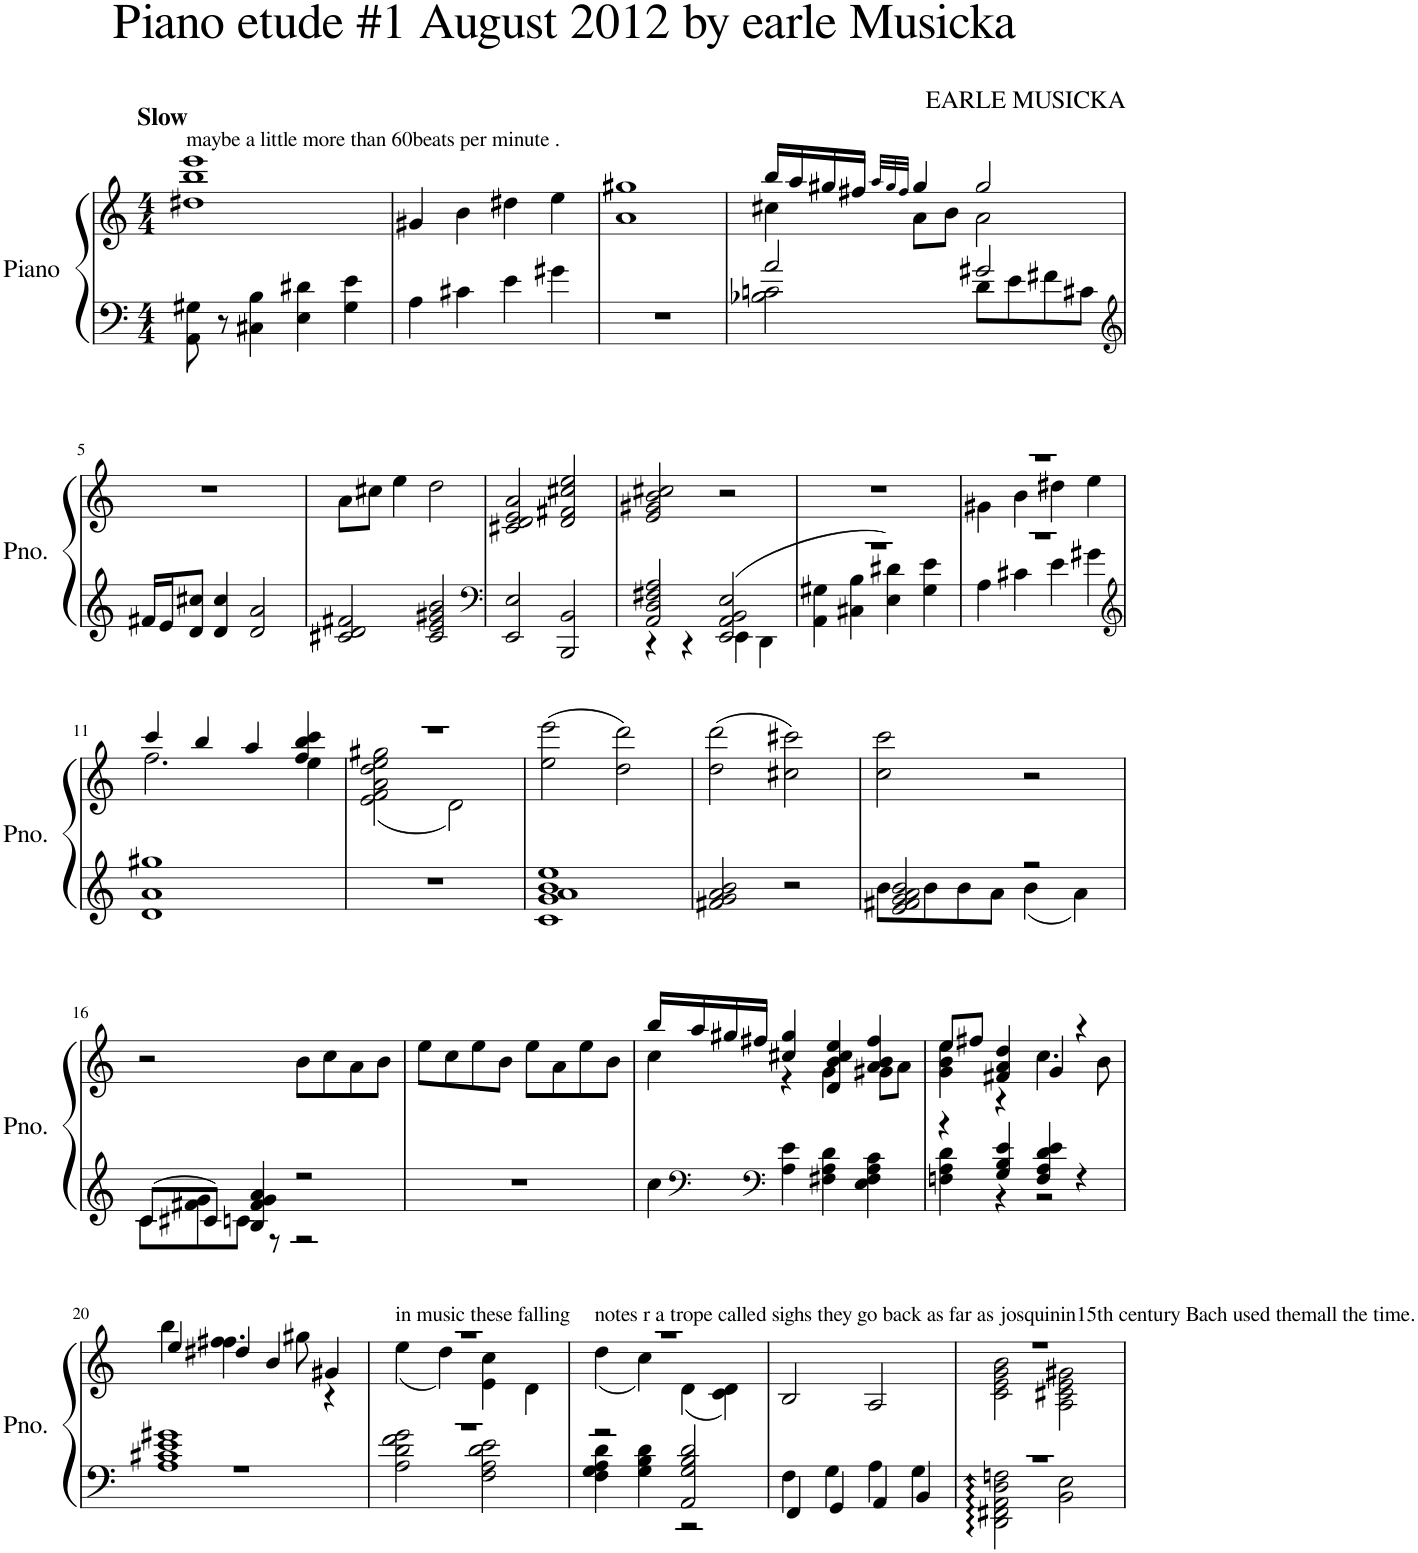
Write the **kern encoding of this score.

**kern	**kern
*part1	*part1
*staff2	*staff1
*I"Piano	*
*I'Pno.	*
*clefF4	*clefG2
*k[]	*k[]
*M4/4	*M4/4
=1	=1
*	*^
!	!LO:TX:a:B:t=Slow	!
!	!LO:TX:a:t=maybe a little more than 60beats per minute .	!
8AA\ 8G#X\	1eee	1dd#X 1bb
8r	.	.
4C#X\ 4B\	.	.
4E\ 4d#X\	.	.
4G#\ 4e\	.	.
*	*v	*v
=2	=2
4A\	4g#X/
4c#X\	4b\
4e\	4dd#X\
4g#X\	4ee\
=3	=3
1r	1a 1gg#X
=4	=4
*^	*^
2a/	2B-X\ 2cn\	16bb/LL	4cc#X\
.	.	16aa/	.
.	.	16gg#X/	.
.	.	16ff#X/JJ	.
.	.	32qaa/LLL	.
.	.	32qgg#/	.
.	.	32qff#/JJJ	.
.	.	4gg#/	8a\L
.	.	.	8b\J
2g#X/	8d\L	2gg#/	2a\
.	8e\	.	.
.	8f#X\	.	.
.	8c#X\J	.	.
*v	*v	*	*
*	*v	*v
!!LO:LB:g=z
=5	=5
*clefG2	*
16f#X/LL	1r
16e/J	.
8d/ 8cc#X/J	.
4d/ 4cc#/	.
2d/ 2a/	.
=6	=6
2c#X/ 2d/ 2f#X/	8a\L
.	8cc#X\J
.	4ee\
2c#/ 2e/ 2g#X/ 2b/	2dd\
=7	=7
*clefF4	*
2EE/ 2E/	2c#X/ 2d/ 2e/ 2a/
2BBB/ 2BB/	2d/ 2f#X/ 2cc#X/ 2ee/
=8	=8
*^	*
2AA/ 2D/ 2F#X/ 2A/	4r	2e/ 2g#X/ 2b/ 2cc#X/
.	4r	.
2EE/ 2AA/ 2BB/ 2E/	4EE\	2r
.	4DD\	.
=9	=9	=9
1r	4AA\ 4G#X\	1r
.	4C#X\ 4B\	.
.	4E\ 4d#X\	.
.	4G#\ 4e\	.
=10	=10	=10
*	*	*^
1r	4A\	1r	4g#X\
.	4c#X\	.	4b\
.	4e\	.	4dd#X\
.	4g#X\	.	4ee\
*v	*v	*	*
!!LO:LB:g=z	!!
=11	=11	=11
*clefG2	*	*
1d 1a 1gg#X	4ccc/	2.ff\
.	4bb/	.
.	4aa/	.
.	4ff/ 4bb/ 4ccc/	4ee\
=12	=12	=12
1r	1r	(2e\ 2f\ 2a\ 2dd\ 2ee\ 2gg#X\
.	.	2d\)
*	*v	*v
=13	=13
1c 1g 1a 1b 1ee	(2ee\ 2eee\
.	2dd\ 2ddd\)
=14	=14
2f#X/ 2g/ 2a/ 2b/	(2dd\ 2ddd\
2r	2cc#X\ 2ccc#X\)
=15	=15
*^	*
2e/ 2f#X/ 2g/ 2a/ 2b/	8b\L	2cc\ 2ccc\
.	8b\	.
.	8b\	.
.	8a\J	.
2r	4b\	2r
.	4a\	.
!!LO:LB:g=z
=16	=16	=16
8c/L	8c\L	2r
8c#X/J	8f#X\ 8g\	.
4B/ 4f#/ 4g/ 4a/	8cn\J	.
.	8r	.
2r	2r	8b\L
.	.	8cc\
.	.	8a\
.	.	8b\J
*v	*v	*
=17	=17
1r	8ee\L
.	8cc\
.	8ee\
.	8b\J
.	8ee\L
.	8a\
.	8ee\
.	8b\J
=18	=18
*	*^
4cc\	16bb/LL	4cc\
*clefF4	*	*
.	16aa/	.
.	16gg#X/	.
.	16ff#X/JJ	.
*clefF4	*	*
4A\ 4e\	4cc#X/ 4gg#/	4r
4F#X\ 4A\ 4d\	4d/ 4b/ 4cc#/ 4ee/	4g\
4E\ 4F#\ 4A\ 4c\	4a/ 4b/ 4ff#/	8g#X\L
.	.	8a\J
=19	=19	=19
*^	*	*
4r	4Fn\ 4A\ 4d\	8ee/L	4g\ 4b\ 4ee\
.	.	8ff#X/J	.
4G/ 4B/ 4e/	4r	4f#X/ 4a/ 4dd/	4r
4F/ 4A/ 4d/ 4e/	2r	4g/	4.cc\
4r	.	4r	.
.	.	.	8b\
!!LO:LB:g=z	!!
=20	=20	=20	=20
1r	1A 1c#X 1e 1g#X	4ee/	4bb\
.	.	4dd#X/	4.ff#X\ 4.ff#\
.	.	4b/	.
.	.	.	8gg#X\
.	.	4g#X/	4r
=21	=21	=21	=21
!	!	!LO:TX:a:t=in music these falling	!
1r	2A\ 2d\ 2f\ 2g\	1r	(4ee\
.	.	.	4dd\)
.	2F\ 2A\ 2d\ 2e\	.	4e\ 4cc\
.	.	.	4d\
=22	=22	=22	=22
!	!	!LO:TX:a:t=notes r a trope called sighs they go back as far as josquinin15th century Bach used themall the time.	!
2r	4F\ 4G\ 4A\ 4d\	1r	(4dd\
.	4G\ 4B\ 4d\	.	4cc\)
2AA/ 2G/ 2B/ 2d/	2r	.	(4d\
.	.	.	4c\ 4d\)
*	*	*v	*v
=23	=23	=23
4FF/	4F\	2B/
4GG/	4G\	.
4AA/	4A\	2A/
4BB/	4G\	.
=24	=24	=24
*	*	*^
1r	2DD\: 2FF#X\: 2AA\: 2D\: 2Fn\:	1r	2c\ 2e\ 2g\ 2b\
.	2BB\ 2E\	.	2A\ 2c#X\ 2e\ 2g#X\
*v	*v	*	*
*	*v	*v
=	=
*-	*-
